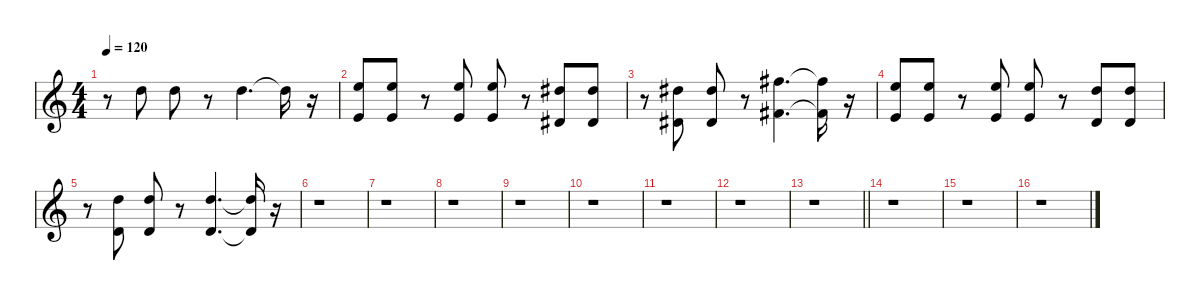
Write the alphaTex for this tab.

\defaultSystemsLayout 4
\hideDynamics
\bracketExtendMode nobrackets
\singleTrackTrackNamePolicy hidden
\multiTrackTrackNamePolicy hidden
\firstSystemTrackNameMode fullname
\firstSystemTrackNameOrientation horizontal
\otherSystemsTrackNameOrientation horizontal
\track ("Synth 3/4 (Strings)" "vln.") {instrument stringensemble1}
\staff {score}
\tuning (Eb4 B3 Gb3 B2 Gb2 B1)
\ts (4 4)
\tempo 120
\clef g2
\ks c
r.8{dy f beam Down} 11.1.8{beam Down} 11.1.8{beam Down} r.8{beam Down} 11.1.4{d beam Down} 11.1{t}.16{beam Down} r.16{beam Down} |
(13.1 10.3).8{beam Up} (13.1 10.3).8{beam Up} r.8{beam Up} (13.1 10.3).8{beam Up} (13.1 10.3).8{beam Up} r.8{beam Up} (12.1{acc #} 9.3{acc #}).8{beam Up} (12.1{acc #} 9.3{acc #}).8{beam Up} |
r.8{beam Down} (12.1{acc #} 9.3{acc #}).8{beam Up} (12.1{acc #} 9.3{acc #}).8{beam Up} r.8{beam Up} (15.1{acc #} 12.3{acc #}).4{d beam Down} (15.1{t acc #} 12.3{t acc #}).16{beam Down} r.16{beam Down} |
(17.2 17.4).8{beam Up} (17.2 17.4).8{beam Up} r.8{beam Up} (17.2 17.4).8{beam Up} (17.2 17.4).8{beam Up} r.8{beam Up} (15.2 15.4).8{beam Up} (15.2 15.4).8{beam Up} |
r.8{beam Down} (15.2 15.4).8{beam Up} (15.2 15.4).8{beam Up} r.8{beam Up} (15.2 15.4).4{d beam Up} (15.2{t} 15.4{t}).16{beam Up} r.16{beam Up} |
r.1{beam Down} |
r.1{beam Down} |
r.1{beam Down} |
r.1{beam Down} |
r.1{beam Down} |
r.1{beam Down} |
r.1{beam Down} |
\barLineRight lightlight
r.1{beam Down} |
r.1{beam Down} |
r.1{beam Down} |
r.1{beam Down}
